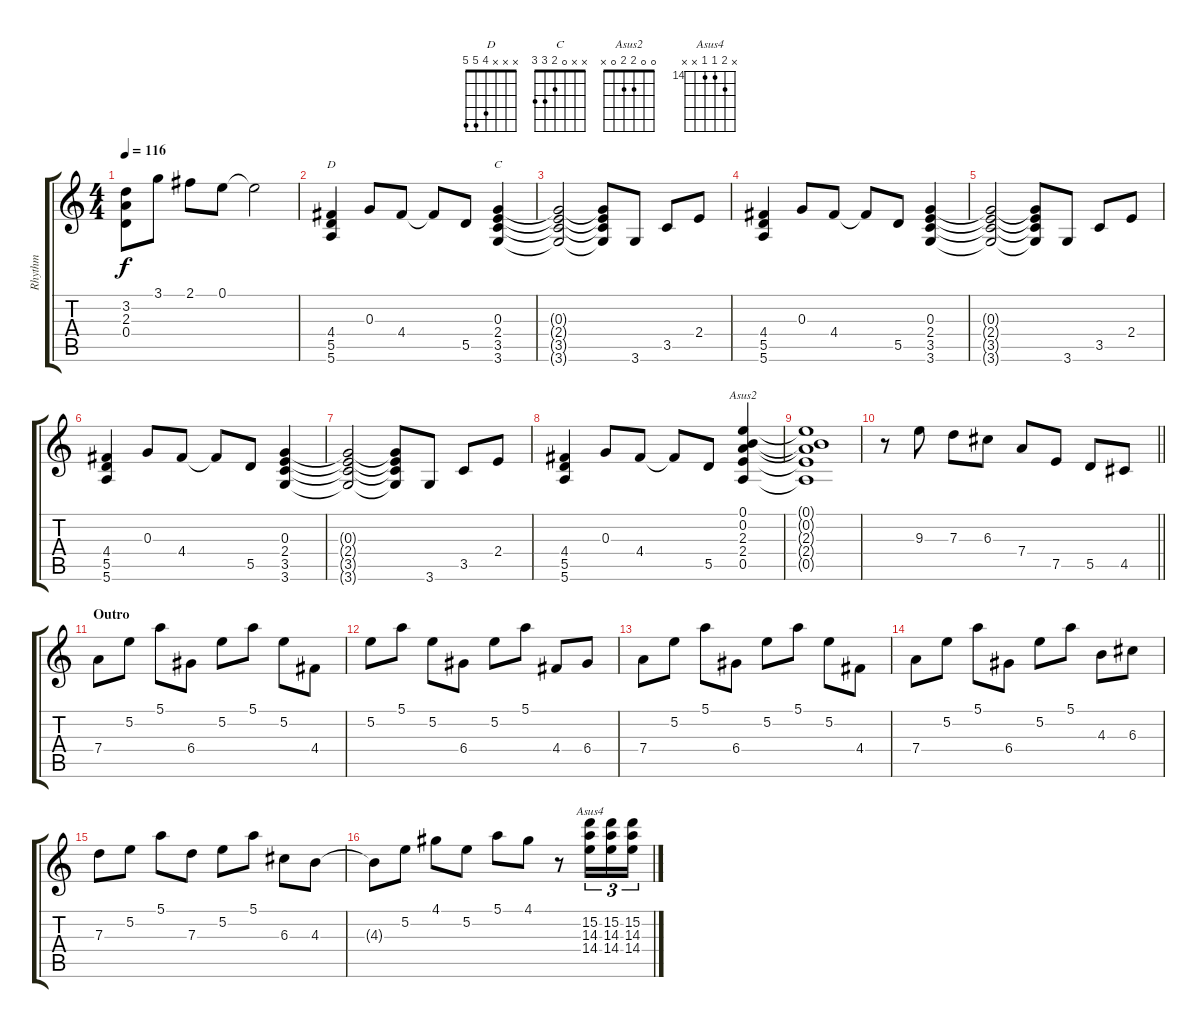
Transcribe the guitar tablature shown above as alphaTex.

\track ("Rhythm" "Rhythm") {instrument electricguitarclean}
\staff {score tabs}
\tuning (E4 B3 G3 D3 A2 E2) {hide}
\chord ("D" x x x 4 5 5)
\chord ("C" x x 0 2 3 3)
\chord ("Asus2" 0 0 2 2 0 x)
\chord ("Asus4" x 15 14 14 x x) {firstfret 14}
\ts (4 4)
\tempo 116
\clef g2
\ks c
(3.2 2.3 0.4).8{dy f} 3.1.8 2.1.8 0.1.8 0.1{t}.2 |
(4.4 5.5 5.6).4{ch "D"} 0.3.8 4.4.8 4.4{t}.8 5.5.8 (0.3 2.4 3.5 3.6).4{ch "C"} |
(0.3{t} 2.4{t} 3.5{t} 3.6{t}).2 (0.3{t} 2.4{t} 3.5{t} 3.6{t}).8 3.6.8 3.5.8 2.4.8 |
(4.4 5.5 5.6).4 0.3.8 4.4.8 4.4{t}.8 5.5.8 (0.3 2.4 3.5 3.6).4 |
(0.3{t} 2.4{t} 3.5{t} 3.6{t}).2 (0.3{t} 2.4{t} 3.5{t} 3.6{t}).8 3.6.8 3.5.8 2.4.8 |
(4.4 5.5 5.6).4 0.3.8 4.4.8 4.4{t}.8 5.5.8 (0.3 2.4 3.5 3.6).4 |
(0.3{t} 2.4{t} 3.5{t} 3.6{t}).2 (0.3{t} 2.4{t} 3.5{t} 3.6{t}).8 3.6.8 3.5.8 2.4.8 |
(4.4 5.5 5.6).4 0.3.8 4.4.8 4.4{t}.8 5.5.8 (0.1 0.2 2.3 2.4 0.5).4{ch "Asus2"} |
(0.1{t} 0.2{t} 2.3{t} 2.4{t} 0.5{t}).1 |
\barLineRight lightlight
r.8 9.3.8 7.3.8 6.3.8 7.4.8 7.5.8 5.5.8 4.5.8 |
\section ("" "Outro")
7.4.8 5.2.8 5.1.8 6.4.8 5.2.8 5.1.8 5.2.8 4.4.8 |
5.2.8 5.1.8 5.2.8 6.4.8 5.2.8 5.1.8 4.4.8 6.4.8 |
7.4.8 5.2.8 5.1.8 6.4.8 5.2.8 5.1.8 5.2.8 4.4.8 |
7.4.8 5.2.8 5.1.8 6.4.8 5.2.8 5.1.8 4.3.8 6.3.8 |
7.3.8 5.2.8 5.1.8 7.3.8 5.2.8 5.1.8 6.3.8 4.3.8 |
4.3{t}.8 5.2.8 4.1.8 5.2.8 5.1.8 4.1.8 r.8 (15.2 14.3 14.4).16{tu (3 2) ch "Asus4"} (15.2 14.3 14.4).16{tu (3 2)} (15.2 14.3 14.4).16{tu (3 2)}
